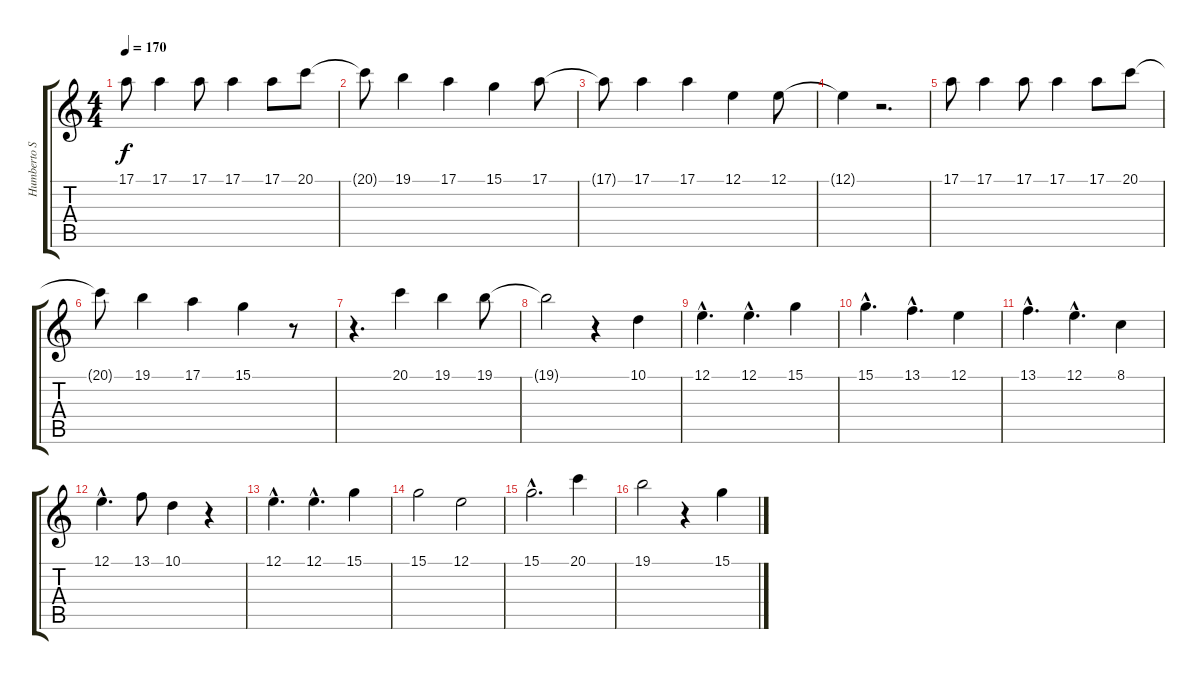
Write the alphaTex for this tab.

\track ("Humberto Sobrinho" "Humberto S") {instrument lead2sawtooth}
\staff {score tabs}
\tuning (E4 B3 G3 D3 A2 E2) {hide}
\ts (4 4)
\tempo 170
\clef g2
\ks c
17.1.8{dy f} 17.1.4 17.1.8 17.1.4 17.1.8 20.1.8 |
20.1{t}.8 19.1.4 17.1.4 15.1.4 17.1.8 |
17.1{t}.8 17.1.4 17.1.4 12.1.4 12.1.8 |
12.1{t}.4 r.2{d} |
17.1.8 17.1.4 17.1.8 17.1.4 17.1.8 20.1.8 |
20.1{t}.8 19.1.4 17.1.4 15.1.4 r.8 |
r.4{d} 20.1.4 19.1.4 19.1.8 |
19.1{t}.2 r.4 10.1.4 |
12.1{hac}.4{d} 12.1{hac}.4{d} 15.1.4 |
15.1{hac}.4{d} 13.1{hac}.4{d} 12.1.4 |
13.1{hac}.4{d} 12.1{hac}.4{d} 8.1.4 |
12.1{hac}.4{d} 13.1.8 10.1.4 r.4 |
12.1{hac}.4{d} 12.1{hac}.4{d} 15.1.4 |
15.1.2 12.1.2 |
15.1{hac}.2{d} 20.1.4 |
19.1.2 r.4 15.1.4
